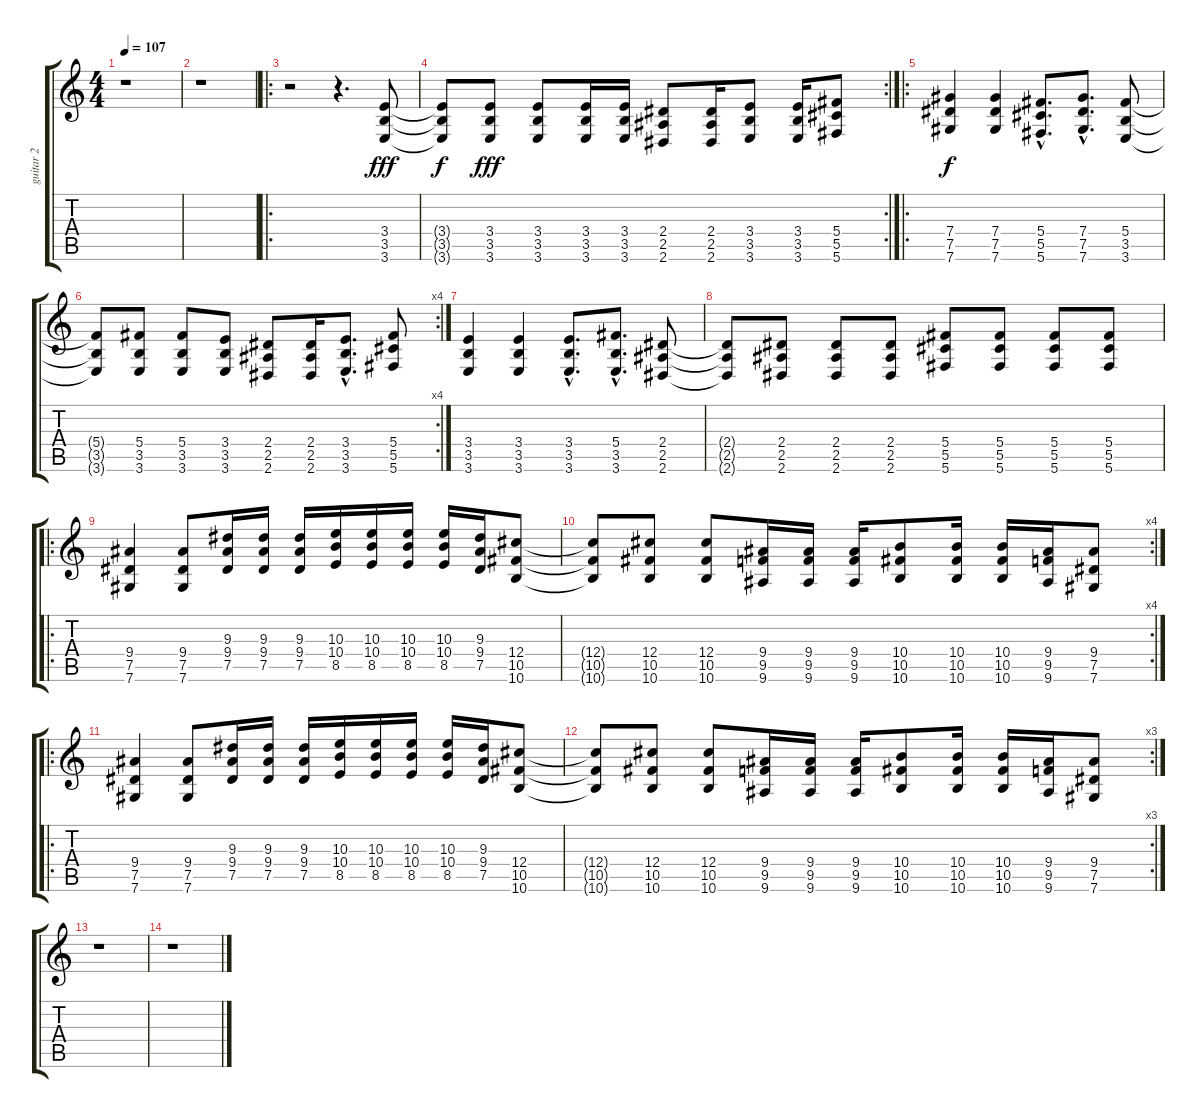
\track ("guitar 2" "guitar 2") {instrument distortionguitar}
\staff {score tabs}
\tuning (Eb4 Bb3 Gb3 Db3 Ab2 Db2) {hide}
\ts (4 4)
\tempo 107
\clef g2
\ks c
r.1{dy f} |
r.1 |
\ro
r.2 r.4{d} (3.4 3.5 3.6).8{dy fff} |
\rc 2
(3.4{t} 3.5{t} 3.6{t}).8{dy f} (3.4 3.5 3.6).8{dy fff} (3.4 3.5 3.6).8 (3.4 3.5 3.6).16 (3.4 3.5 3.6).16 (2.4 2.5 2.6).8 (2.4 2.5 2.6).16 (3.4 3.5 3.6).8 (3.4 3.5 3.6).16 (5.4 5.5 5.6).8 |
\ro
(7.4 7.5 7.6).4{dy f} (7.4 7.5 7.6).4 (5.4{hac} 5.5{hac} 5.6{hac}).8{d} (7.4{hac} 7.5{hac} 7.6{hac}).8{d} (5.4 3.5 3.6).8 |
\rc 4
(5.4{t} 3.5{t} 3.6{t}).8 (5.4 3.5 3.6).8 (5.4 3.5 3.6).8 (3.4 3.5 3.6).8 (2.4 2.5 2.6).8 (2.4 2.5 2.6).16 (3.4{hac} 3.5{hac} 3.6{hac}).8{d} (5.4 5.5 5.6).8 |
(3.4 3.5 3.6).4 (3.4 3.5 3.6).4 (3.4{hac} 3.5{hac} 3.6{hac}).8{d} (5.4{hac} 3.5{hac} 3.6{hac}).8{d} (2.4 2.5 2.6).8 |
(2.4{t} 2.5{t} 2.6{t}).8 (2.4 2.5 2.6).8 (2.4 2.5 2.6).8 (2.4 2.5 2.6).8 (5.4 5.5 5.6).8 (5.4 5.5 5.6).8 (5.4 5.5 5.6).8 (5.4 5.5 5.6).8 |
\ro
(9.4 7.5 7.6).4 (9.4 7.5 7.6).8 (9.3 9.4 7.5).16 (9.3 9.4 7.5).16 (9.3 9.4 7.5).16 (10.3 10.4 8.5).16 (10.3 10.4 8.5).16 (10.3 10.4 8.5).16 (10.3 10.4 8.5).16 (9.3 9.4 7.5).16 (12.4 10.5 10.6).8 |
\rc 4
(12.4{t} 10.5{t} 10.6{t}).8 (12.4 10.5 10.6).8 (12.4 10.5 10.6).8 (9.4 9.5 9.6).16 (9.4 9.5 9.6).16 (9.4 9.5 9.6).16 (10.4 10.5 10.6).8 (10.4 10.5 10.6).16 (10.4 10.5 10.6).16 (9.4 9.5 9.6).16 (9.4 7.5 7.6).8 |
\ro
(9.4 7.5 7.6).4 (9.4 7.5 7.6).8 (9.3 9.4 7.5).16 (9.3 9.4 7.5).16 (9.3 9.4 7.5).16 (10.3 10.4 8.5).16 (10.3 10.4 8.5).16 (10.3 10.4 8.5).16 (10.3 10.4 8.5).16 (9.3 9.4 7.5).16 (12.4 10.5 10.6).8 |
\rc 3
(12.4{t} 10.5{t} 10.6{t}).8 (12.4 10.5 10.6).8 (12.4 10.5 10.6).8 (9.4 9.5 9.6).16 (9.4 9.5 9.6).16 (9.4 9.5 9.6).16 (10.4 10.5 10.6).8 (10.4 10.5 10.6).16 (10.4 10.5 10.6).16 (9.4 9.5 9.6).16 (9.4 7.5 7.6).8 |
r.1 |
r.1
